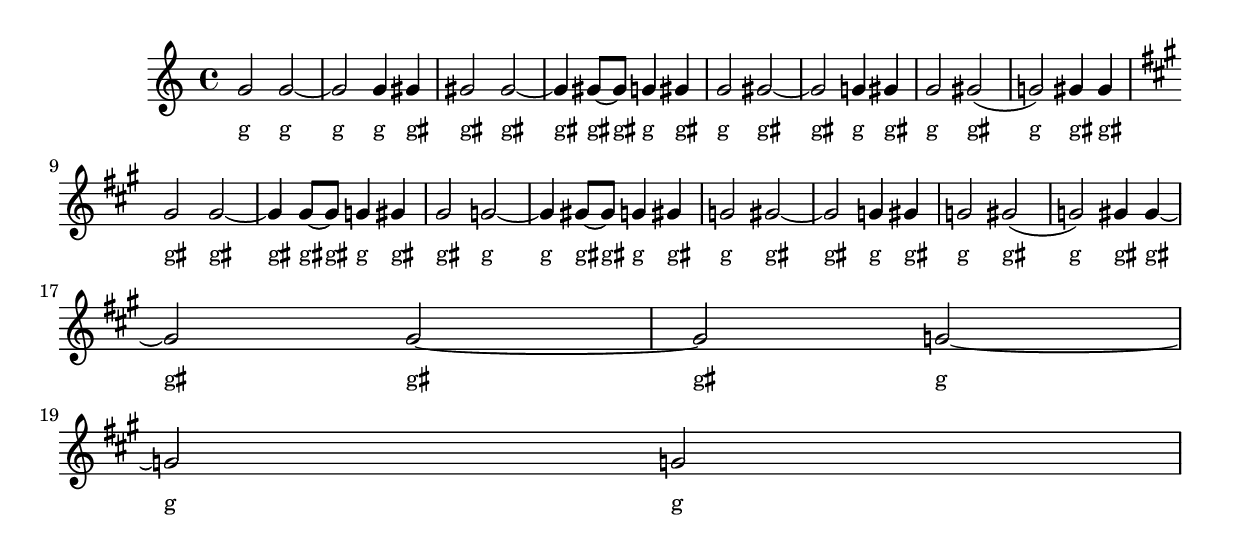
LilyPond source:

\version "1.5.68"

\header{
texidoc="
When tieing notes with accidentals across a bar boundary, the
accidental must not be drawn on the note in the next bar.  Unless the
tie crosses a line break, in which case the accidental is repeated if
it would be different from an untied note.  The next note of the same
pitch in this next bar should always show the accidental (even if it's
natural).  Slurring a accidentaled note to a natural one across bar
boundaries should be explicit.

Pitches can be verified by printing them  with the @code{NoteNames} context.
"
}

thenotes = \notes \relative cis' {
  \time 4/4
  g'2 g ~ |
  g g4 gis |
  gis2 gis ~ |
  gis4 gis8 ~ gis g4 gis |
  g2 gis ~ |
  gis g4 gis |
  g2 gis( |
  )g! gis4 gis |
  \break
  \key a \major
  gis2 gis ~ |
  gis4 gis8 ~ gis g4 gis |
  gis2 g ~ |
  g4 gis8 ~ gis g4 gis |
  g2 gis ~ |
  gis g4 gis |
  g2 gis( |
  
  % FIXME: check for accidentals at line break could look more cute
  % maybe move to tie-break-accidental?
  
  % Btw: I don't even know what the rule is for the second note in the
  % next bar, if a reminder accidental was printed.  These are really
  % not very common cases.  Technically, if it is not tied, it
  % should get an accidental but it looks a bit silly and redundant.
  % See last g.
  
  )g! gis4 gis ~ | \break
  gis2  gis ~ | gis g ~\break
  g2 g
}

\score {
  <
    \context Staff \thenotes
    \context NoteNames \thenotes
  >
}
